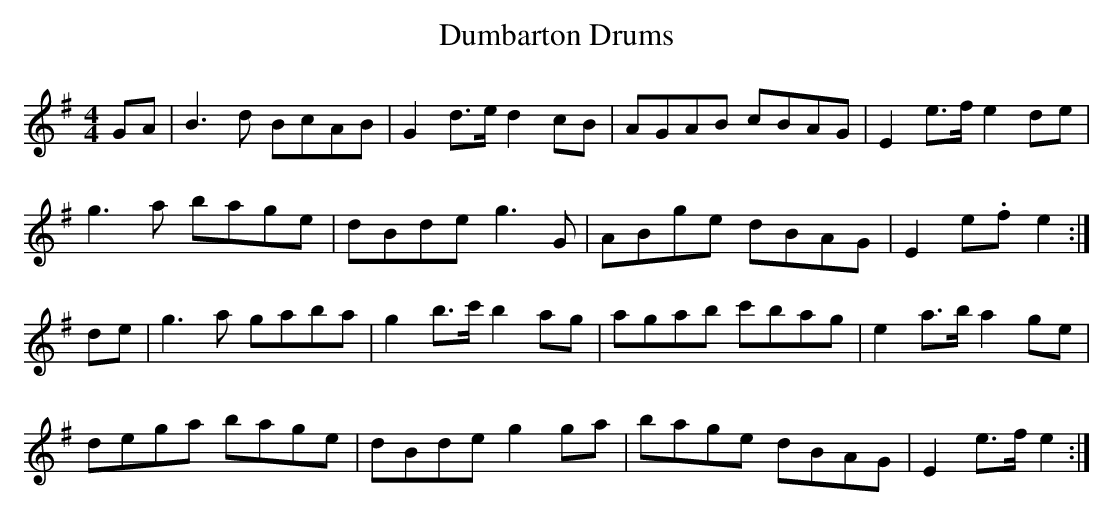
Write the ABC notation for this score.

X:1
T:Dumbarton Drums
M:4/4
L:1/8
K:Em
GA|B3 d BcAB|G2 d>e d2 cB|AGAB cBAG|E2 e>f e2 de|
g3 a bage|dBde g3 G|ABge dBAG|E2 e.f e2:|
de|g3 a gaba|g2 b>c' b2 ag|agab c'bag|e2 a>b a2 ge|
dega bage|dBde g2 ga|bage dBAG|E2 e>f e2:|
